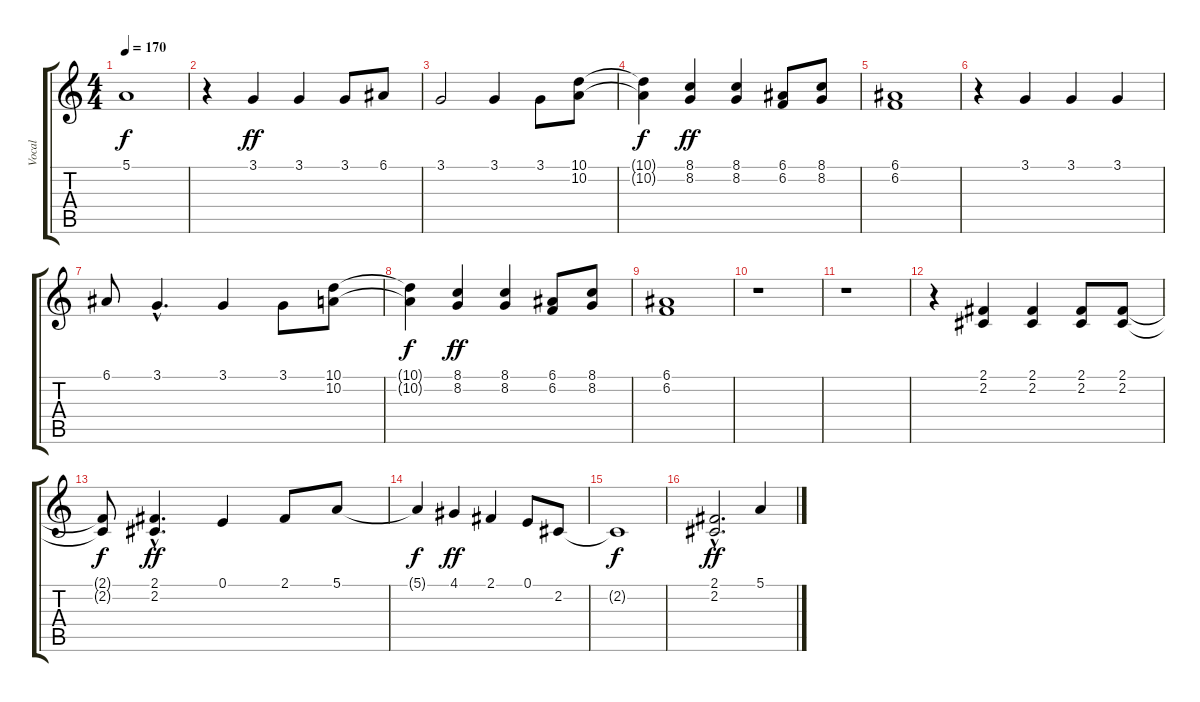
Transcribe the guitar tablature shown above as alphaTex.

\track ("Vocal" "Vocal") {instrument choiraahs}
\staff {score tabs}
\tuning (E4 B3 G3 D3 A2 E2) {hide}
\ts (4 4)
\tempo 170
\clef g2
\ks c
5.1{t}.1{dy f} |
r.4 3.1.4{dy ff} 3.1.4 3.1.8 6.1.8 |
3.1.2 3.1.4 3.1.8 (10.1 10.2).8 |
(10.1{t} 10.2{t}).4{dy f} (8.1 8.2).4{dy ff} (8.1 8.2).4 (6.1 6.2).8 (8.1 8.2).8 |
(6.1 6.2).1 |
r.4 3.1.4 3.1.4 3.1.4 |
6.1.8 3.1{hac}.4{d} 3.1.4 3.1.8 (10.1 10.2).8 |
(10.1{t} 10.2{t}).4{dy f} (8.1 8.2).4{dy ff} (8.1 8.2).4 (6.1 6.2).8 (8.1 8.2).8 |
(6.1 6.2).1 |
r.1 |
r.1 |
r.4 (2.1 2.2).4 (2.1 2.2).4 (2.1 2.2).8 (2.1 2.2).8 |
(2.1{t} 2.2{t}).8{dy f} (2.1{hac} 2.2{hac}).4{d dy ff} 0.1.4 2.1.8 5.1.8 |
5.1{t}.4{dy f} 4.1.4{dy ff} 2.1.4 0.1.8 2.2.8 |
2.2{t}.1{dy f} |
(2.1{hac} 2.2{hac}).2{d dy ff} 5.1.4
